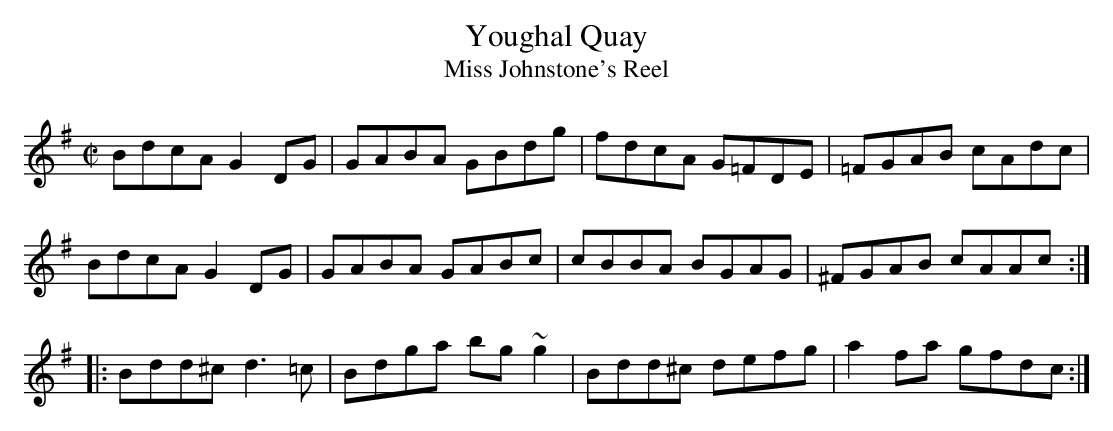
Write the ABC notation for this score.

X:1
T:Youghal Quay
T:Miss Johnstone's Reel
M:C|
K:G
BdcA G2DG|GABA GBdg|fdcA G=FDE|=FGAB cAdc|
BdcA G2DG|GABA GABc|cBBA BGAG|^FGAB cAAc:|
|:Bdd^c d3=c|Bdga bg~g2|Bdd^c defg|a2fa gfdc:|
